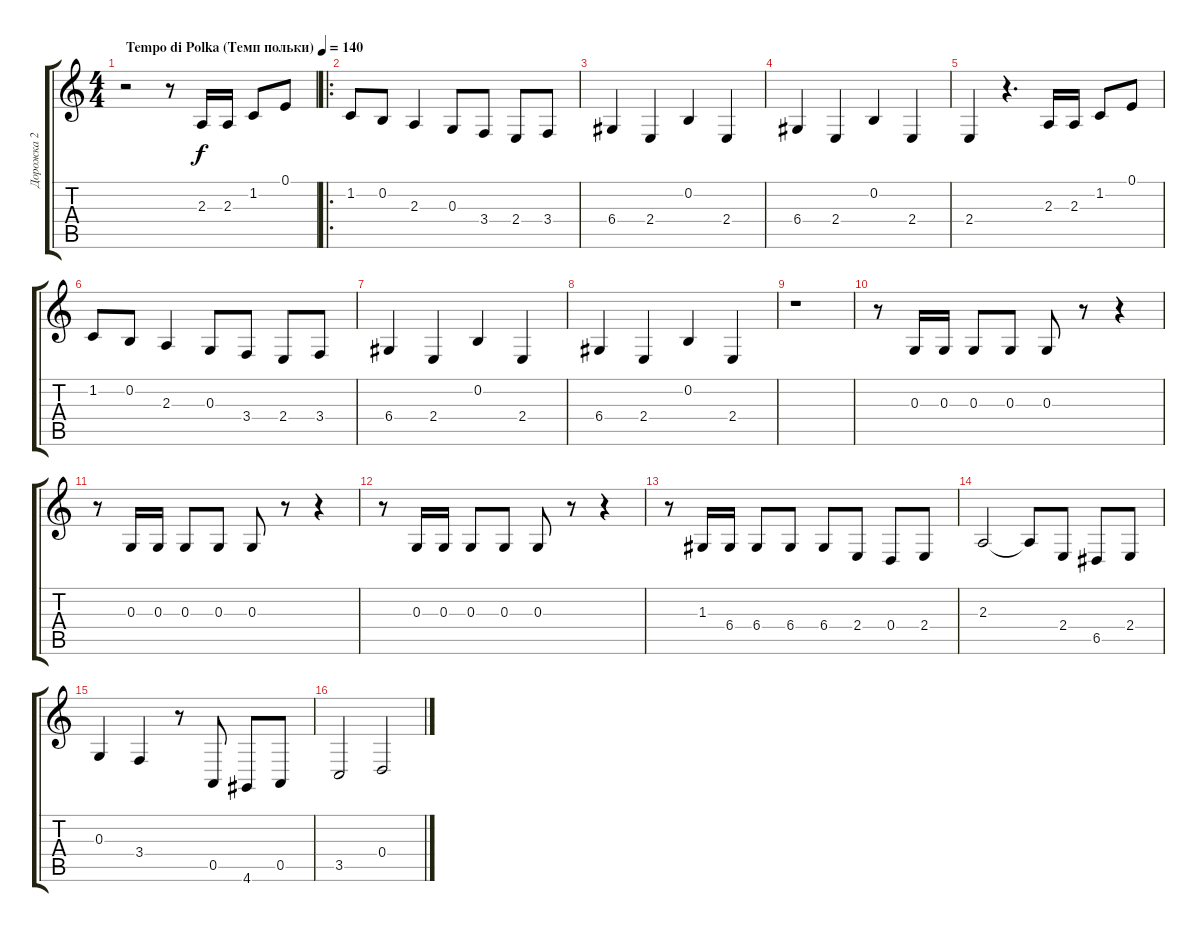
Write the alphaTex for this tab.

\track ("Дорожка 2" "Дорожка 2") {instrument acousticgrandpiano}
\staff {score tabs}
\tuning (E4 B3 G3 D3 A2 E2) {hide}
\ts (4 4)
\tempo (140 "Tempo di Polka (Темп польки)")
\clef g2
\ks c
r.2{dy f instrument acousticgrandpiano} r.8 2.3.16 2.3.16 1.2.8 0.1.8 |
\ro
1.2.8 0.2.8 2.3.4 0.3.8 3.4.8 2.4.8 3.4.8 |
6.4.4 2.4.4 0.2.4 2.4.4 |
6.4.4 2.4.4 0.2.4 2.4.4 |
2.4.4 r.4{d} 2.3.16 2.3.16 1.2.8 0.1.8 |
1.2.8 0.2.8 2.3.4 0.3.8 3.4.8 2.4.8 3.4.8 |
6.4.4 2.4.4 0.2.4 2.4.4 |
6.4.4 2.4.4 0.2.4 2.4.4 |
r.1 |
r.8 0.3.16 0.3.16 0.3.8 0.3.8 0.3.8 r.8 r.4 |
r.8 0.3.16 0.3.16 0.3.8 0.3.8 0.3.8 r.8 r.4 |
r.8 0.3.16 0.3.16 0.3.8 0.3.8 0.3.8 r.8 r.4 |
r.8 1.3.16 6.4.16 6.4.8 6.4.8 6.4.8 2.4.8 0.4.8 2.4.8 |
2.3.2 2.3{t}.8 2.4.8 6.5.8 2.4.8 |
0.3.4 3.4.4 r.8 0.5.8 4.6.8 0.5.8 |
3.5.2 0.4.2
